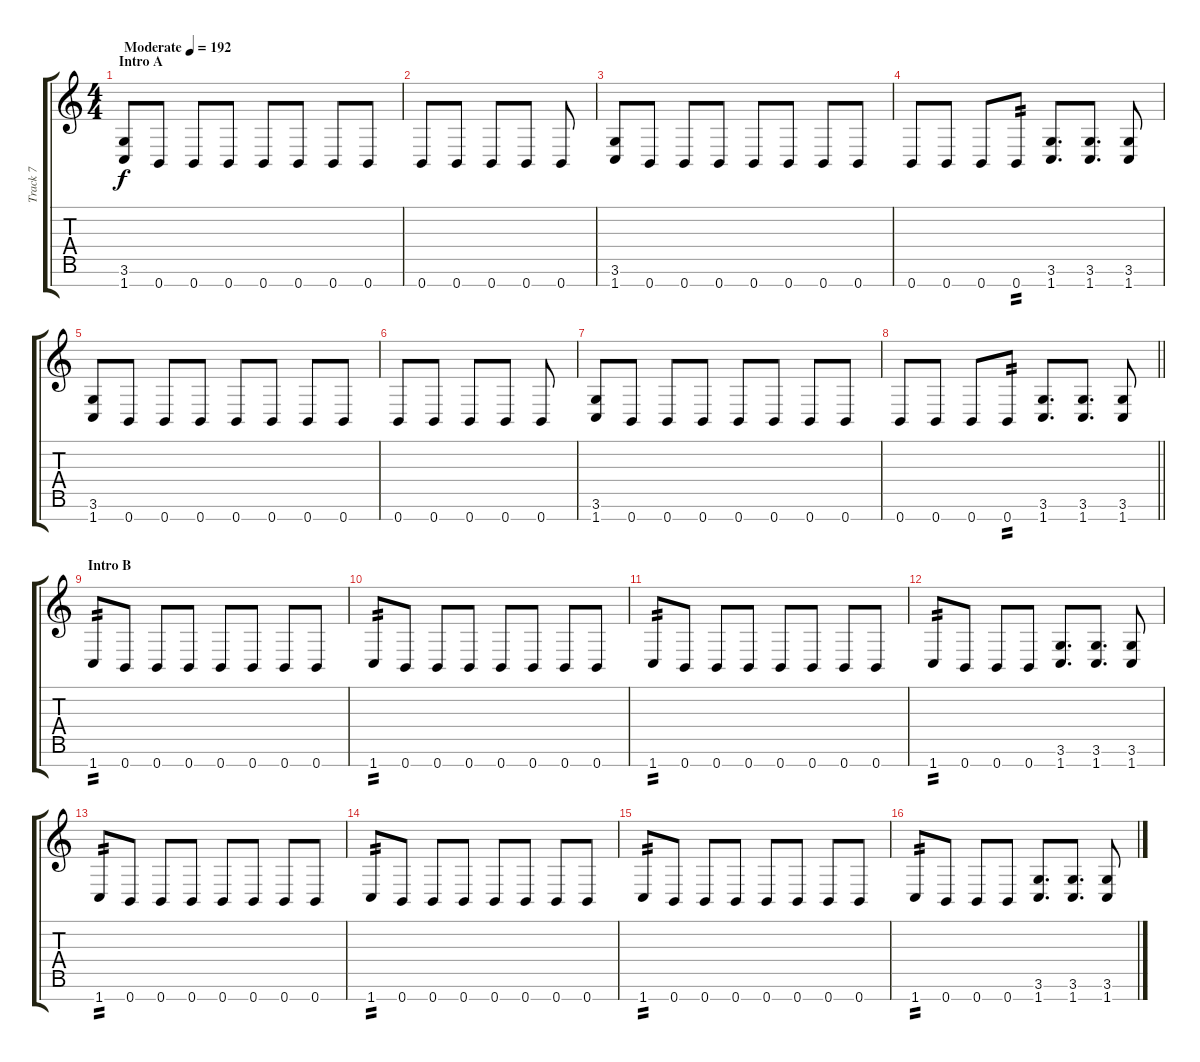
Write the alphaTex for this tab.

\track ("Track 7" "Track 7") {instrument distortionguitar}
\staff {score tabs}
\tuning (E4 B3 G3 D3 A2 E2 B1) {hide}
\ts (4 4)
\section ("" "Intro A")
\tempo (192 "Moderate")
\clef g2
\ks c
(3.6 1.7).8{dy f instrument distortionguitar} 0.7.8 0.7.8 0.7.8 0.7.8 0.7.8 0.7.8 0.7.8 |
0.7.8 0.7.8 0.7.8 0.7.8 0.7.8 |
(3.6 1.7).8 0.7.8 0.7.8 0.7.8 0.7.8 0.7.8 0.7.8 0.7.8 |
0.7.8 0.7.8 0.7.8 0.7.8{tp 2} (3.6 1.7).8{d} (3.6 1.7).8{d} (3.6 1.7).8 |
(3.6 1.7).8 0.7.8 0.7.8 0.7.8 0.7.8 0.7.8 0.7.8 0.7.8 |
0.7.8 0.7.8 0.7.8 0.7.8 0.7.8 |
(3.6 1.7).8 0.7.8 0.7.8 0.7.8 0.7.8 0.7.8 0.7.8 0.7.8 |
\barLineRight lightlight
0.7.8 0.7.8 0.7.8 0.7.8{tp 2} (3.6 1.7).8{d} (3.6 1.7).8{d} (3.6 1.7).8 |
\section ("" "Intro B")
1.7.8{tp 2} 0.7.8 0.7.8 0.7.8 0.7.8 0.7.8 0.7.8 0.7.8 |
1.7.8{tp 2} 0.7.8 0.7.8 0.7.8 0.7.8 0.7.8 0.7.8 0.7.8 |
1.7.8{tp 2} 0.7.8 0.7.8 0.7.8 0.7.8 0.7.8 0.7.8 0.7.8 |
1.7.8{tp 2} 0.7.8 0.7.8 0.7.8 (3.6 1.7).8{d} (3.6 1.7).8{d} (3.6 1.7).8 |
1.7.8{tp 2} 0.7.8 0.7.8 0.7.8 0.7.8 0.7.8 0.7.8 0.7.8 |
1.7.8{tp 2} 0.7.8 0.7.8 0.7.8 0.7.8 0.7.8 0.7.8 0.7.8 |
1.7.8{tp 2} 0.7.8 0.7.8 0.7.8 0.7.8 0.7.8 0.7.8 0.7.8 |
1.7.8{tp 2} 0.7.8 0.7.8 0.7.8 (3.6 1.7).8{d} (3.6 1.7).8{d} (3.6 1.7).8
